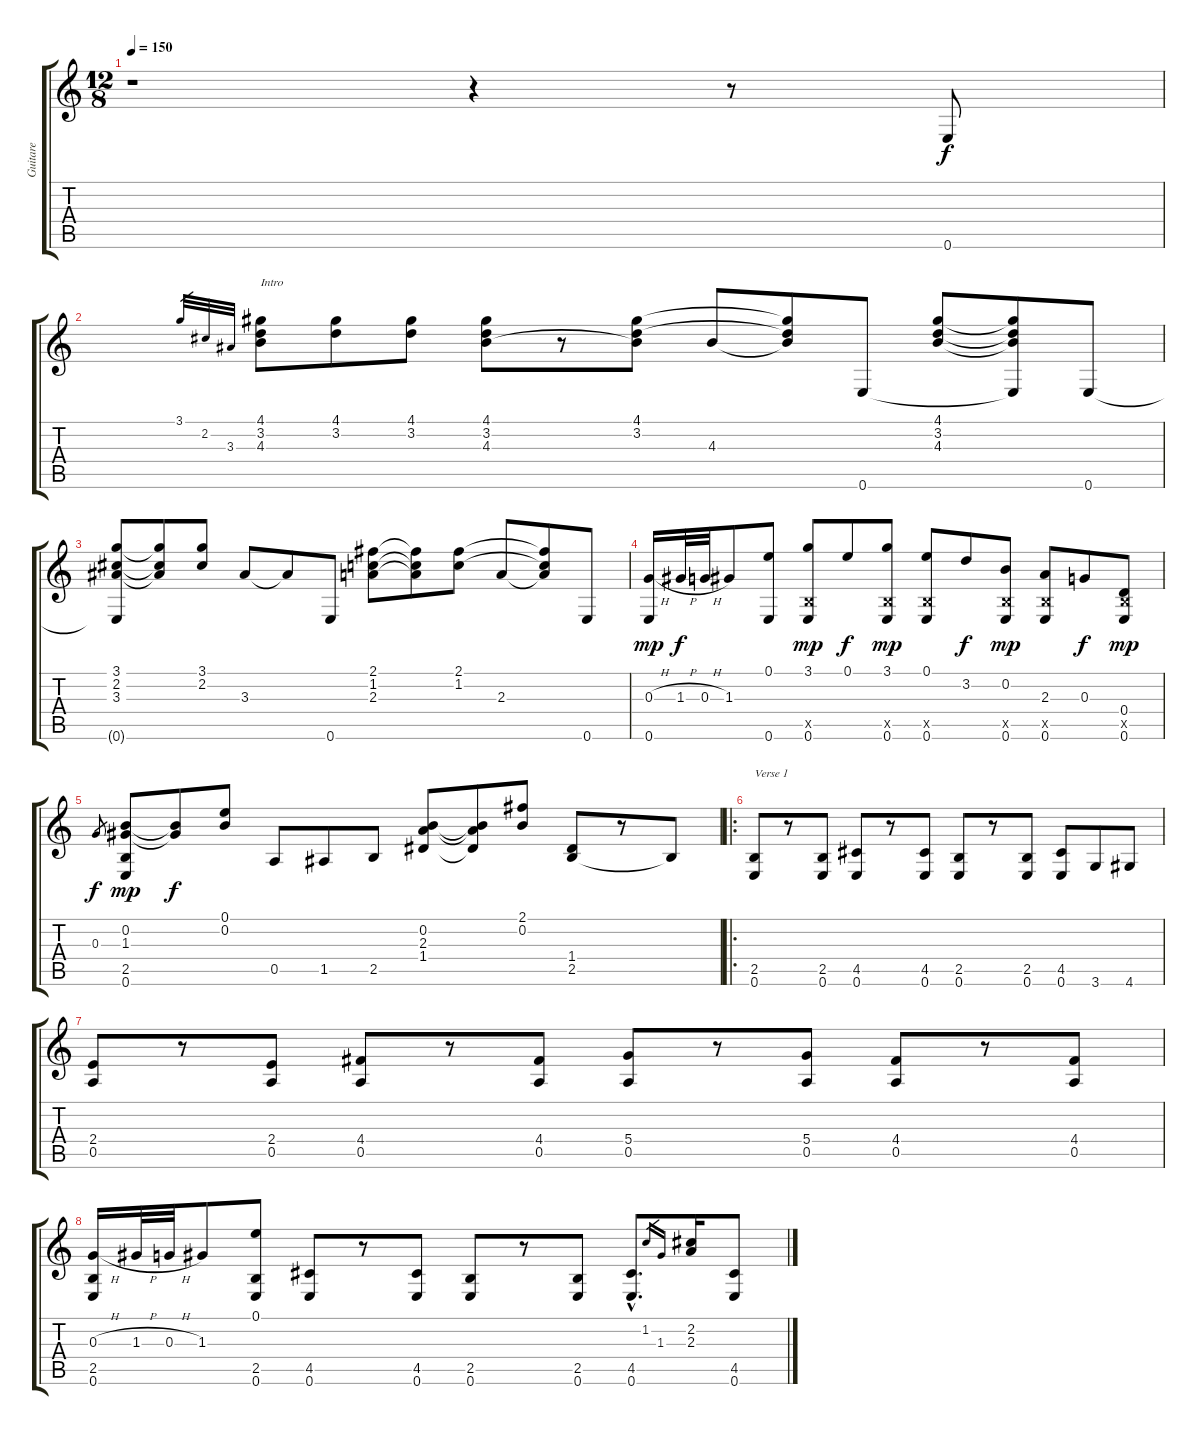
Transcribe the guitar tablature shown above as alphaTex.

\track ("Guitare" "Guitare") {instrument acousticguitarsteel}
\staff {score tabs}
\tuning (E4 B3 G3 D3 A2 E2) {hide}
\ts (12 8)
\tempo 150
\clef g2
\ks c
r.1{dy f instrument acousticguitarsteel} r.4 r.8 0.6.8 |
3.1.32{gr} 2.2.32{gr} 3.3.32{gr} (4.1 3.2 4.3).8{txt "Intro"} (4.1 3.2).8 (4.1 3.2).8 (4.1 3.2 4.3).8 r.8 (4.1 3.2 4.3{t}).8 4.3.8 (4.1{t} 3.2{t} 4.3{t}).8 0.6.8 (4.1 3.2 4.3).8 (4.1{t} 3.2{t} 4.3{t} 0.6{t}).8 0.6.8 |
(3.1 2.2 3.3 0.6{t}).8 (3.1{t} 2.2{t} 3.3{t}).8 (3.1 2.2).8 3.3.8 3.3{t}.8 0.6.8 (2.1 1.2 2.3).8 (2.1{t} 1.2{t} 2.3{t}).8 (2.1 1.2).8 2.3.8 (2.1{t} 1.2{t} 2.3{t}).8 0.6.8 |
(0.3{h} 0.6).16{dy mp} 1.3{h}.32{dy f} 0.3{h}.32 1.3.8 (0.1 0.6).8 (3.1 2.5{x} 0.6).8{dy mp} 0.1.8{dy f} (3.1 2.5{x} 0.6).8{dy mp} (0.1 2.5{x} 0.6).8 3.2.8{dy f} (0.2 2.5{x} 0.6).8{dy mp} (2.3 2.5{x} 0.6).8 0.3.8{dy f} (0.4 2.5{x} 0.6).8{dy mp} |
0.3.8{gr dy f} (0.2 1.3 2.5 0.6).8{dy mp} (0.2{t} 1.3{t}).8{dy f} (0.1 0.2).8 0.5.8 1.5.8 2.5.8 (0.2 2.3 1.4).8 (0.2{t} 2.3{t} 1.4{t}).8 (2.1 0.2).8 (1.4 2.5).8 r.8 2.5{t}.8 |
\ro
(2.5 0.6).8{txt "Verse 1"} r.8 (2.5 0.6).8 (4.5 0.6).8 r.8 (4.5 0.6).8 (2.5 0.6).8 r.8 (2.5 0.6).8 (4.5 0.6).8 3.6.8 4.6.8 |
(2.4 0.5).8 r.8 (2.4 0.5).8 (4.4 0.5).8 r.8 (4.4 0.5).8 (5.4 0.5).8 r.8 (5.4 0.5).8 (4.4 0.5).8 r.8 (4.4 0.5).8 |
(0.3{h} 2.5 0.6).16 1.3{h}.32 0.3{h}.32 1.3.8 (0.1 2.5 0.6).8 (4.5 0.6).8 r.8 (4.5 0.6).8 (2.5 0.6).8 r.8 (2.5 0.6).8 (4.5{hac} 0.6{hac}).8{d} 1.2.16{gr} 1.3.16{gr} (2.2 2.3).16 (4.5 0.6).8
